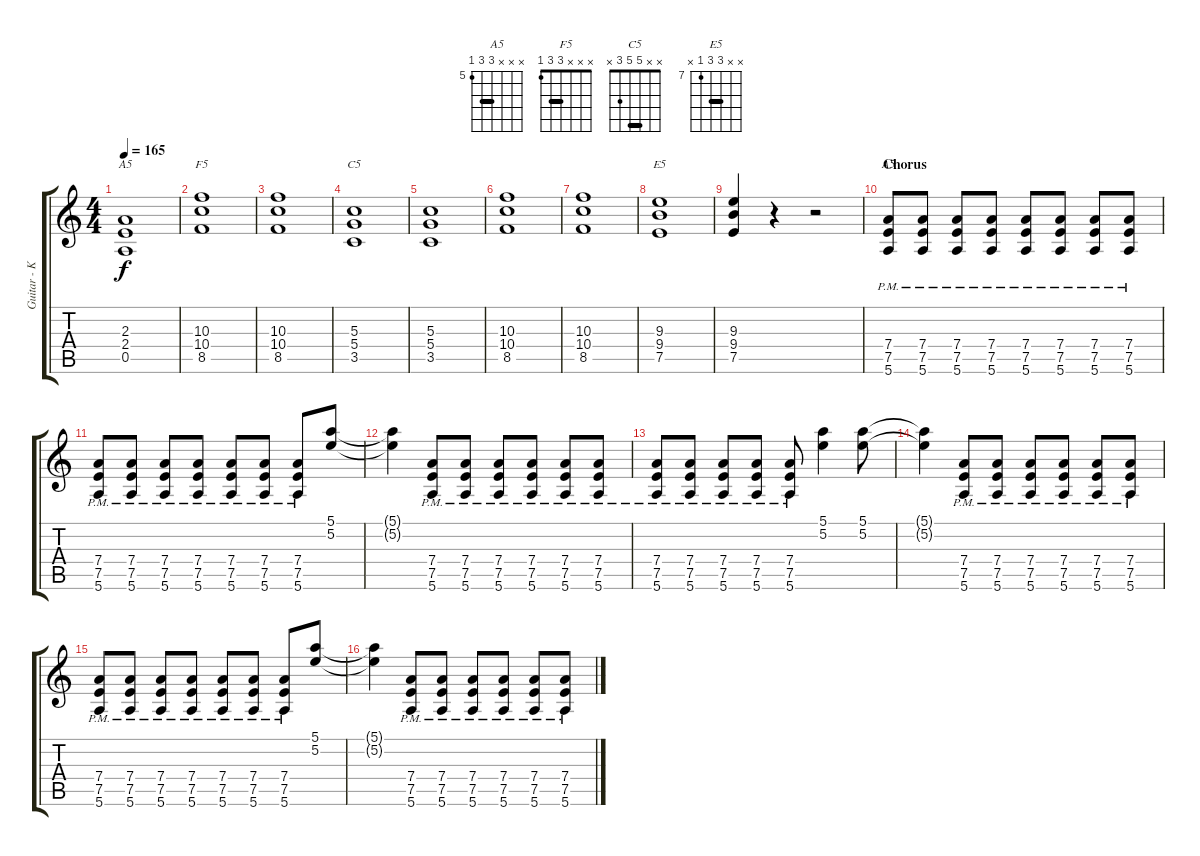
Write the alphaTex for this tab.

\track ("Guitar - K.K. Downing" "Guitar - K") {instrument distortionguitar}
\staff {score tabs}
\tuning (E4 B3 G3 D3 A2 E2) {hide}
\chord ("A5" x x 2 2 0 x) {barre 2}
\chord ("F5" x x x 3 3 1) {barre 3}
\chord ("C5" x x 5 5 3 x) {barre 5}
\chord ("E5" x x 9 9 7 x) {firstfret 7 barre 9}
\chord ("A5" x x x 7 7 5) {firstfret 5 barre 7}
\ts (4 4)
\tempo 165
\clef g2
\ks c
(2.3 2.4 0.5).1{ch "A5" dy f} |
(10.3 10.4 8.5).1{ch "F5"} |
(10.3 10.4 8.5).1 |
(5.3 5.4 3.5).1{ch "C5"} |
(5.3 5.4 3.5).1 |
(10.3 10.4 8.5).1 |
(10.3 10.4 8.5).1 |
(9.3 9.4 7.5).1{ch "E5"} |
(9.3 9.4 7.5).4 r.4 r.2 |
\section ("" "Chorus")
(7.4{pm} 7.5{pm} 5.6{pm}).8{ch "A5"} (7.4{pm} 7.5{pm} 5.6{pm}).8 (7.4{pm} 7.5{pm} 5.6{pm}).8 (7.4{pm} 7.5{pm} 5.6{pm}).8 (7.4{pm} 7.5{pm} 5.6{pm}).8 (7.4{pm} 7.5{pm} 5.6{pm}).8 (7.4{pm} 7.5{pm} 5.6{pm}).8 (7.4{pm} 7.5{pm} 5.6{pm}).8 |
(7.4{pm} 7.5{pm} 5.6{pm}).8 (7.4{pm} 7.5{pm} 5.6{pm}).8 (7.4{pm} 7.5{pm} 5.6{pm}).8 (7.4{pm} 7.5{pm} 5.6{pm}).8 (7.4{pm} 7.5{pm} 5.6{pm}).8 (7.4{pm} 7.5{pm} 5.6{pm}).8 (7.4{pm} 7.5{pm} 5.6{pm}).8 (5.1 5.2).8 |
(5.1{t} 5.2{t}).4 (7.4{pm} 7.5{pm} 5.6{pm}).8 (7.4{pm} 7.5{pm} 5.6{pm}).8 (7.4{pm} 7.5{pm} 5.6{pm}).8 (7.4{pm} 7.5{pm} 5.6{pm}).8 (7.4{pm} 7.5{pm} 5.6{pm}).8 (7.4{pm} 7.5{pm} 5.6{pm}).8 |
(7.4{pm} 7.5{pm} 5.6{pm}).8 (7.4{pm} 7.5{pm} 5.6{pm}).8 (7.4{pm} 7.5{pm} 5.6{pm}).8 (7.4{pm} 7.5{pm} 5.6{pm}).8 (7.4{pm} 7.5{pm} 5.6{pm}).8 (5.1 5.2).4 (5.1 5.2).8 |
(5.1{t} 5.2{t}).4 (7.4{pm} 7.5{pm} 5.6{pm}).8 (7.4{pm} 7.5{pm} 5.6{pm}).8 (7.4{pm} 7.5{pm} 5.6{pm}).8 (7.4{pm} 7.5{pm} 5.6{pm}).8 (7.4{pm} 7.5{pm} 5.6{pm}).8 (7.4{pm} 7.5{pm} 5.6{pm}).8 |
(7.4{pm} 7.5{pm} 5.6{pm}).8 (7.4{pm} 7.5{pm} 5.6{pm}).8 (7.4{pm} 7.5{pm} 5.6{pm}).8 (7.4{pm} 7.5{pm} 5.6{pm}).8 (7.4{pm} 7.5{pm} 5.6{pm}).8 (7.4{pm} 7.5{pm} 5.6{pm}).8 (7.4{pm} 7.5{pm} 5.6{pm}).8 (5.1 5.2).8 |
(5.1{t} 5.2{t}).4 (7.4{pm} 7.5{pm} 5.6{pm}).8 (7.4{pm} 7.5{pm} 5.6{pm}).8 (7.4{pm} 7.5{pm} 5.6{pm}).8 (7.4{pm} 7.5{pm} 5.6{pm}).8 (7.4{pm} 7.5{pm} 5.6{pm}).8 (7.4{pm} 7.5{pm} 5.6{pm}).8
